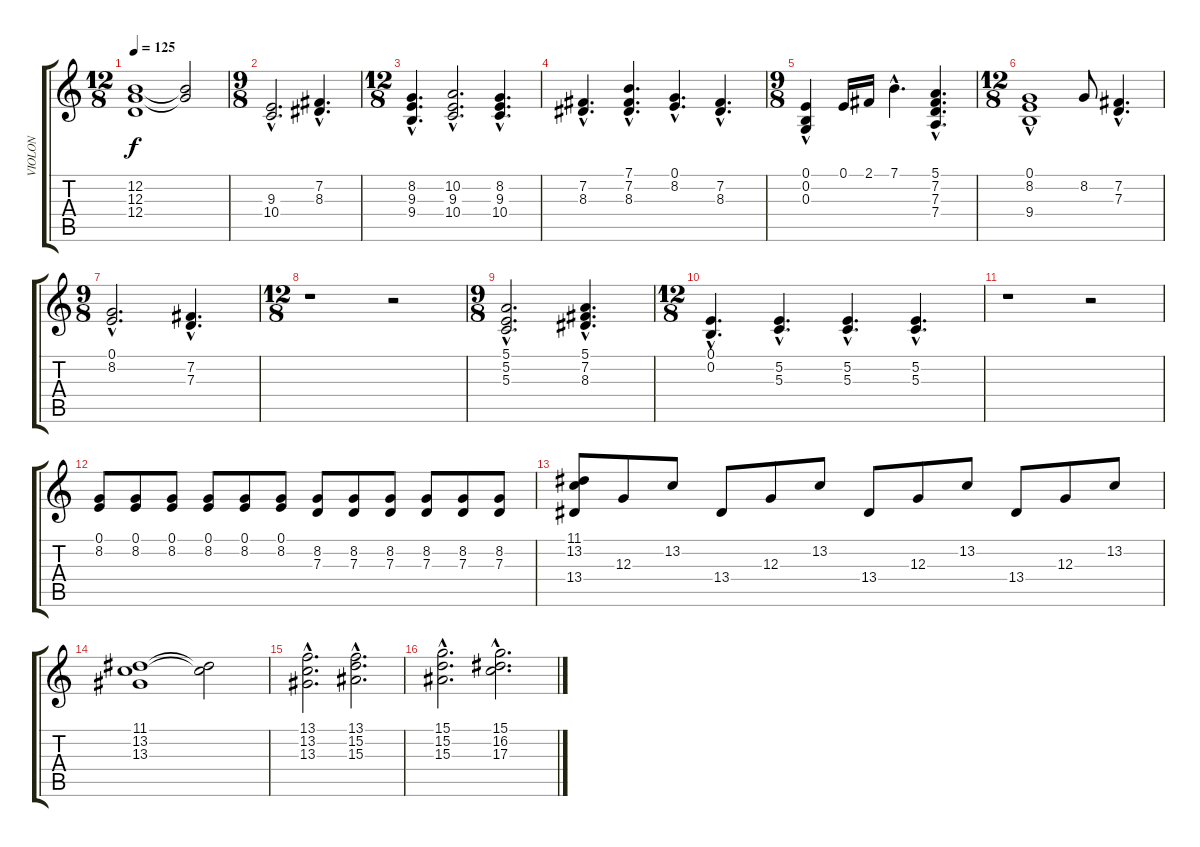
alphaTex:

\track ("VIOLON" "VIOLON") {instrument stringensemble1}
\staff {score tabs}
\tuning (E4 B3 G3 D3 A2 E2) {hide}
\ts (12 8)
\tempo 125
\clef g2
\ks c
(12.2 12.3 12.4).1{dy f} (12.2{t} 12.3{t}).2 |
\ts (9 8)
(9.3{hac} 10.4{hac}).2{d} (7.2{hac} 8.3{hac}).4{d} |
\ts (12 8)
(8.2{hac} 9.3{hac} 9.4{hac}).4{d} (10.2{hac} 9.3{hac} 10.4{hac}).2{d} (8.2{hac} 9.3{hac} 10.4{hac}).4{d} |
(7.2{hac} 8.3{hac}).4{d} (7.1 7.2{hac} 8.3{hac}).4{d} (0.1{hac} 8.2{hac}).4{d} (7.2{hac} 8.3{hac}).4{d} |
\ts (9 8)
(0.1 0.2{hac} 0.3{hac}).4 0.1.16 2.1.16 7.1{hac}.4{d} (5.1{hac} 7.2{hac} 7.3{hac} 7.4{hac}).4{d} |
\ts (12 8)
(0.1 8.2{hac} 9.4).1 8.2.8 (7.2{hac} 7.3{hac}).4{d} |
\ts (9 8)
(0.1{hac} 8.2{hac}).2{d} (7.2{hac} 7.3{hac}).4{d} |
\ts (12 8)
r.1 r.2 |
\ts (9 8)
(5.1{hac} 5.2{hac} 5.3{hac}).2{d} (5.1{hac} 7.2{hac} 8.3{hac}).4{d} |
\ts (12 8)
(0.1{hac} 0.2{hac}).4{d} (5.2{hac} 5.3{hac}).4{d} (5.2{hac} 5.3{hac}).4{d} (5.2{hac} 5.3{hac}).4{d} |
r.1 r.2 |
(0.1 8.2).8 (0.1 8.2).8 (0.1 8.2).8 (0.1 8.2).8 (0.1 8.2).8 (0.1 8.2).8 (8.2 7.3).8 (8.2 7.3).8 (8.2 7.3).8 (8.2 7.3).8 (8.2 7.3).8 (8.2 7.3).8 |
(11.1 13.2 13.4).8 12.3.8 13.2.8 13.4.8 12.3.8 13.2.8 13.4.8 12.3.8 13.2.8 13.4.8 12.3.8 13.2.8 |
(11.1 13.2 13.3).1 (11.1{t} 13.2{t}).2 |
(13.1{hac} 13.2{hac} 13.3{hac}).2{d} (13.1{hac} 15.2{hac} 15.3{hac}).2{d} |
(15.1{hac} 15.2{hac} 15.3{hac}).2{d} (15.1{hac} 16.2{hac} 17.3{hac}).2{d}
